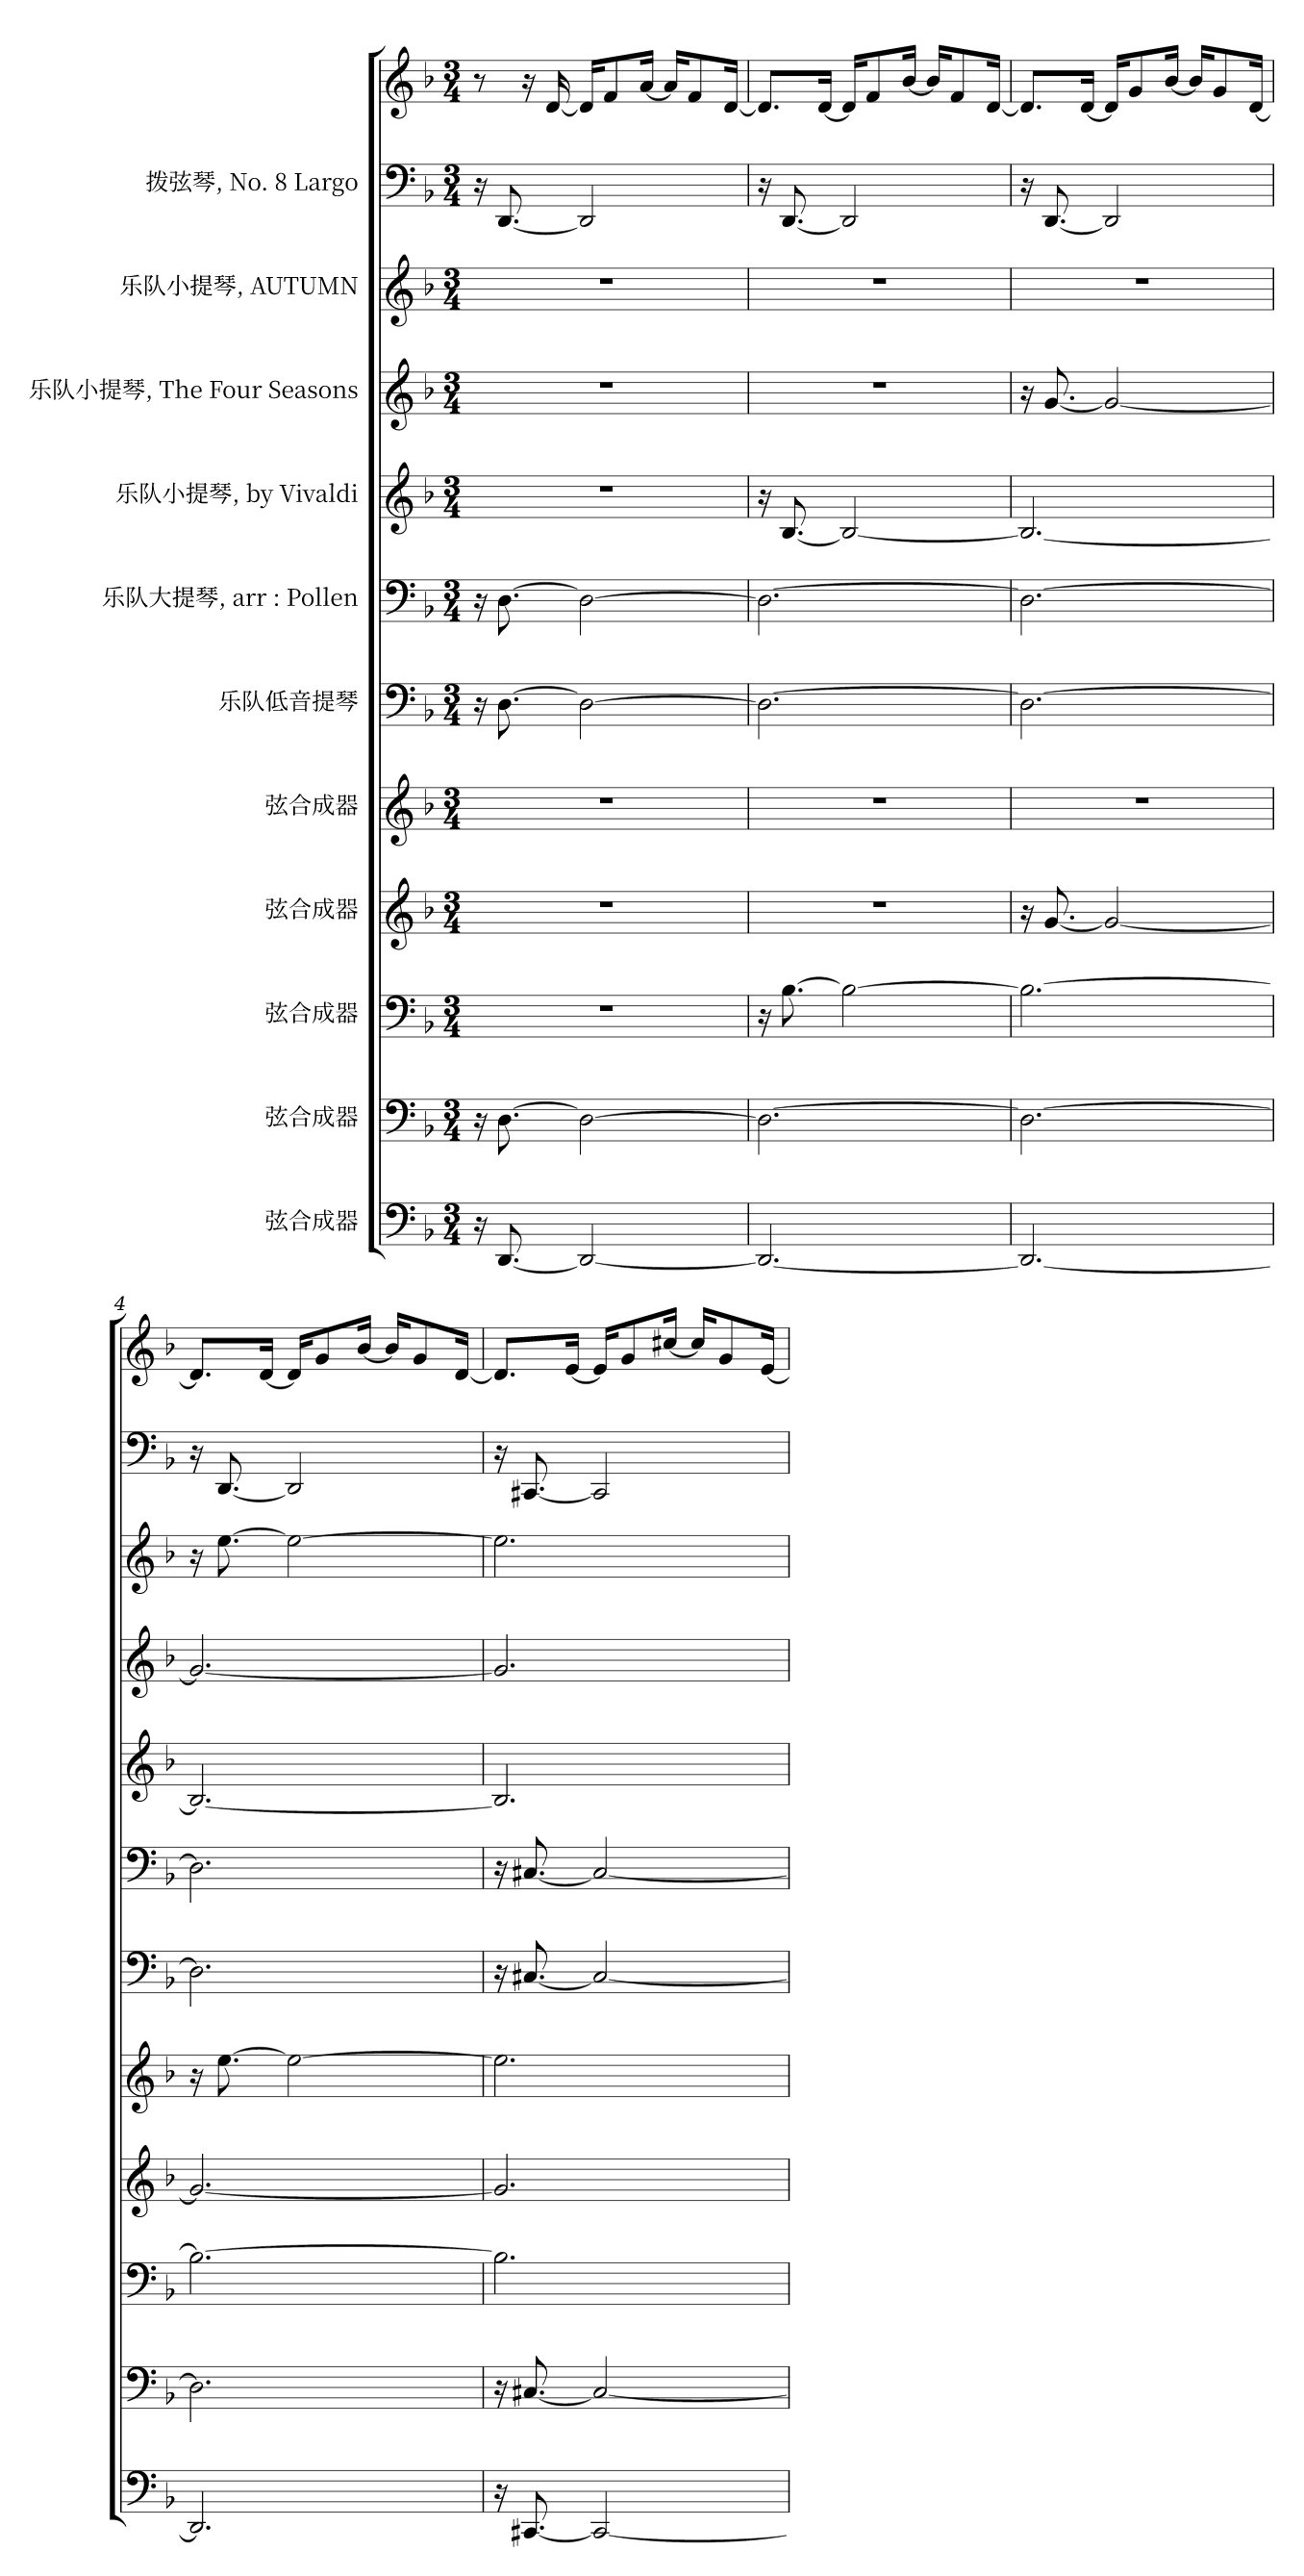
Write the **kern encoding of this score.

**kern	**kern	**kern	**kern	**kern	**kern	**kern	**kern	**kern	**kern	**kern	**kern
*part11	*part10	*part9	*part8	*part7	*part6	*part5	*part4	*part3	*part2	*part1	*part1
*staff12	*staff11	*staff10	*staff9	*staff8	*staff7	*staff6	*staff5	*staff4	*staff3	*staff2	*staff1
*I"弦合成器	*I"弦合成器	*I"弦合成器	*I"弦合成器	*I"弦合成器	*I"乐队低音提琴	*I"乐队大提琴, arr : Pollen	*I"乐队小提琴, by Vivaldi	*I"乐队小提琴, The Four Seasons	*I"乐队小提琴, AUTUMN	*I"拨弦琴, No. 8 Largo	*
*clefF4	*clefF4	*clefF4	*clefG2	*clefG2	*clefF4	*clefF4	*clefG2	*clefG2	*clefG2	*clefF4	*clefG2
*	*	*	*	*	*ITrd7c12	*	*	*	*	*	*
*k[b-]	*k[b-]	*k[b-]	*k[b-]	*k[b-]	*k[b-]	*k[b-]	*k[b-]	*k[b-]	*k[b-]	*k[b-]	*k[b-]
*M3/4	*M3/4	*M3/4	*M3/4	*M3/4	*M3/4	*M3/4	*M3/4	*M3/4	*M3/4	*M3/4	*M3/4
*MM120	*MM120	*MM120	*MM120	*MM120	*MM120	*MM120	*MM120	*MM120	*MM120	*MM120	*MM120
=1	=1	=1	=1	=1	=1	=1	=1	=1	=1	=1	=1
16r	16r	2.r	2.r	2.r	16r	16r	2.r	2.r	2.r	16r	8r
[8.DD/	[8.D\	.	.	.	[8.DD\	[8.D\	.	.	.	[8.DD/	.
.	.	.	.	.	.	.	.	.	.	.	16r
.	.	.	.	.	.	.	.	.	.	.	[16d/
2DD/_	2D\_	.	.	.	2DD\_	2D\_	.	.	.	2DD/]	16d/KL]
.	.	.	.	.	.	.	.	.	.	.	8f/
.	.	.	.	.	.	.	.	.	.	.	[16a/Jk
.	.	.	.	.	.	.	.	.	.	.	16a/KL]
.	.	.	.	.	.	.	.	.	.	.	8f/
.	.	.	.	.	.	.	.	.	.	.	[16d/Jk
=2	=2	=2	=2	=2	=2	=2	=2	=2	=2	=2	=2
2.DD/_	2.D\_	16r	2.r	2.r	2.DD\_	2.D\_	16r	2.r	2.r	16r	8.d/L]
.	.	[8.B-\	.	.	.	.	[8.B-/	.	.	[8.DD/	.
.	.	.	.	.	.	.	.	.	.	.	[16d/Jk
.	.	2B-\_	.	.	.	.	2B-/_	.	.	2DD/]	16d/KL]
.	.	.	.	.	.	.	.	.	.	.	8f/
.	.	.	.	.	.	.	.	.	.	.	[16b-/Jk
.	.	.	.	.	.	.	.	.	.	.	16b-/KL]
.	.	.	.	.	.	.	.	.	.	.	8f/
.	.	.	.	.	.	.	.	.	.	.	[16d/Jk
=3	=3	=3	=3	=3	=3	=3	=3	=3	=3	=3	=3
2.DD/_	2.D\_	2.B-\_	16r	2.r	2.DD\_	2.D\_	2.B-/_	16r	2.r	16r	8.d/L]
.	.	.	[8.g/	.	.	.	.	[8.g/	.	[8.DD/	.
.	.	.	.	.	.	.	.	.	.	.	[16d/Jk
.	.	.	2g/_	.	.	.	.	2g/_	.	2DD/]	16d/KL]
.	.	.	.	.	.	.	.	.	.	.	8g/
.	.	.	.	.	.	.	.	.	.	.	[16b-/Jk
.	.	.	.	.	.	.	.	.	.	.	16b-/KL]
.	.	.	.	.	.	.	.	.	.	.	8g/
.	.	.	.	.	.	.	.	.	.	.	[16d/Jk
!!LO:PB:g=z
=4	=4	=4	=4	=4	=4	=4	=4	=4	=4	=4	=4
2.DD/]	2.D\]	2.B-\_	2.g/_	16r	2.DD\]	2.D\]	2.B-/_	2.g/_	16r	16r	8.d/L]
.	.	.	.	[8.ee\	.	.	.	.	[8.ee\	[8.DD/	.
.	.	.	.	.	.	.	.	.	.	.	[16d/Jk
.	.	.	.	2ee\_	.	.	.	.	2ee\_	2DD/]	16d/KL]
.	.	.	.	.	.	.	.	.	.	.	8g/
.	.	.	.	.	.	.	.	.	.	.	[16b-/Jk
.	.	.	.	.	.	.	.	.	.	.	16b-/KL]
.	.	.	.	.	.	.	.	.	.	.	8g/
.	.	.	.	.	.	.	.	.	.	.	[16d/Jk
=5	=5	=5	=5	=5	=5	=5	=5	=5	=5	=5	=5
16r	16r	2.B-\]	2.g/]	2.ee\]	16r	16r	2.B-/]	2.g/]	2.ee\]	16r	8.d/L]
[8.CC#X/	[8.C#X/	.	.	.	[8.CC#X/	[8.C#X/	.	.	.	[8.CC#X/	.
.	.	.	.	.	.	.	.	.	.	.	[16e/Jk
2CC#/_	2C#/_	.	.	.	2CC#/_	2C#/_	.	.	.	2CC#/]	16e/KL]
.	.	.	.	.	.	.	.	.	.	.	8g/
.	.	.	.	.	.	.	.	.	.	.	[16cc#X/Jk
.	.	.	.	.	.	.	.	.	.	.	16cc#/KL]
.	.	.	.	.	.	.	.	.	.	.	8g/
.	.	.	.	.	.	.	.	.	.	.	[16e/Jk
=	=	=	=	=	=	=	=	=	=	=	=
*-	*-	*-	*-	*-	*-	*-	*-	*-	*-	*-	*-
